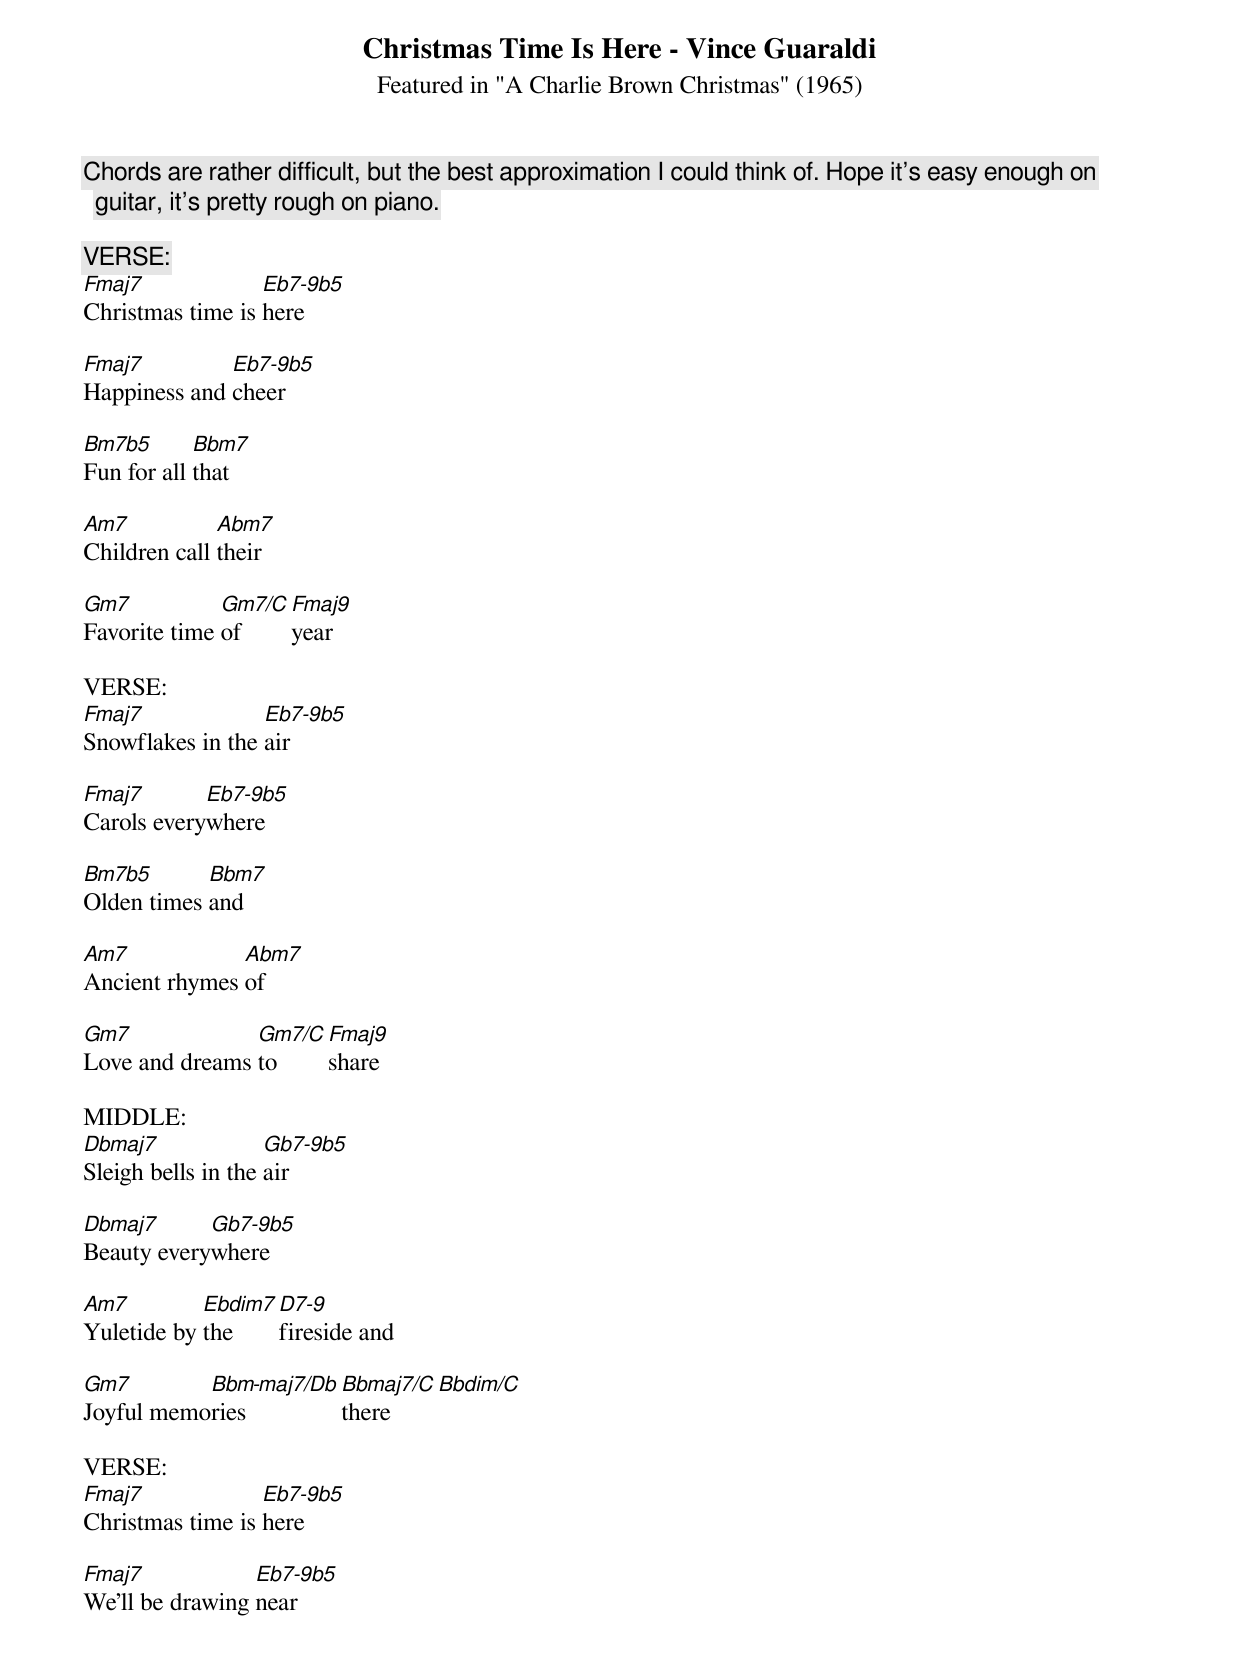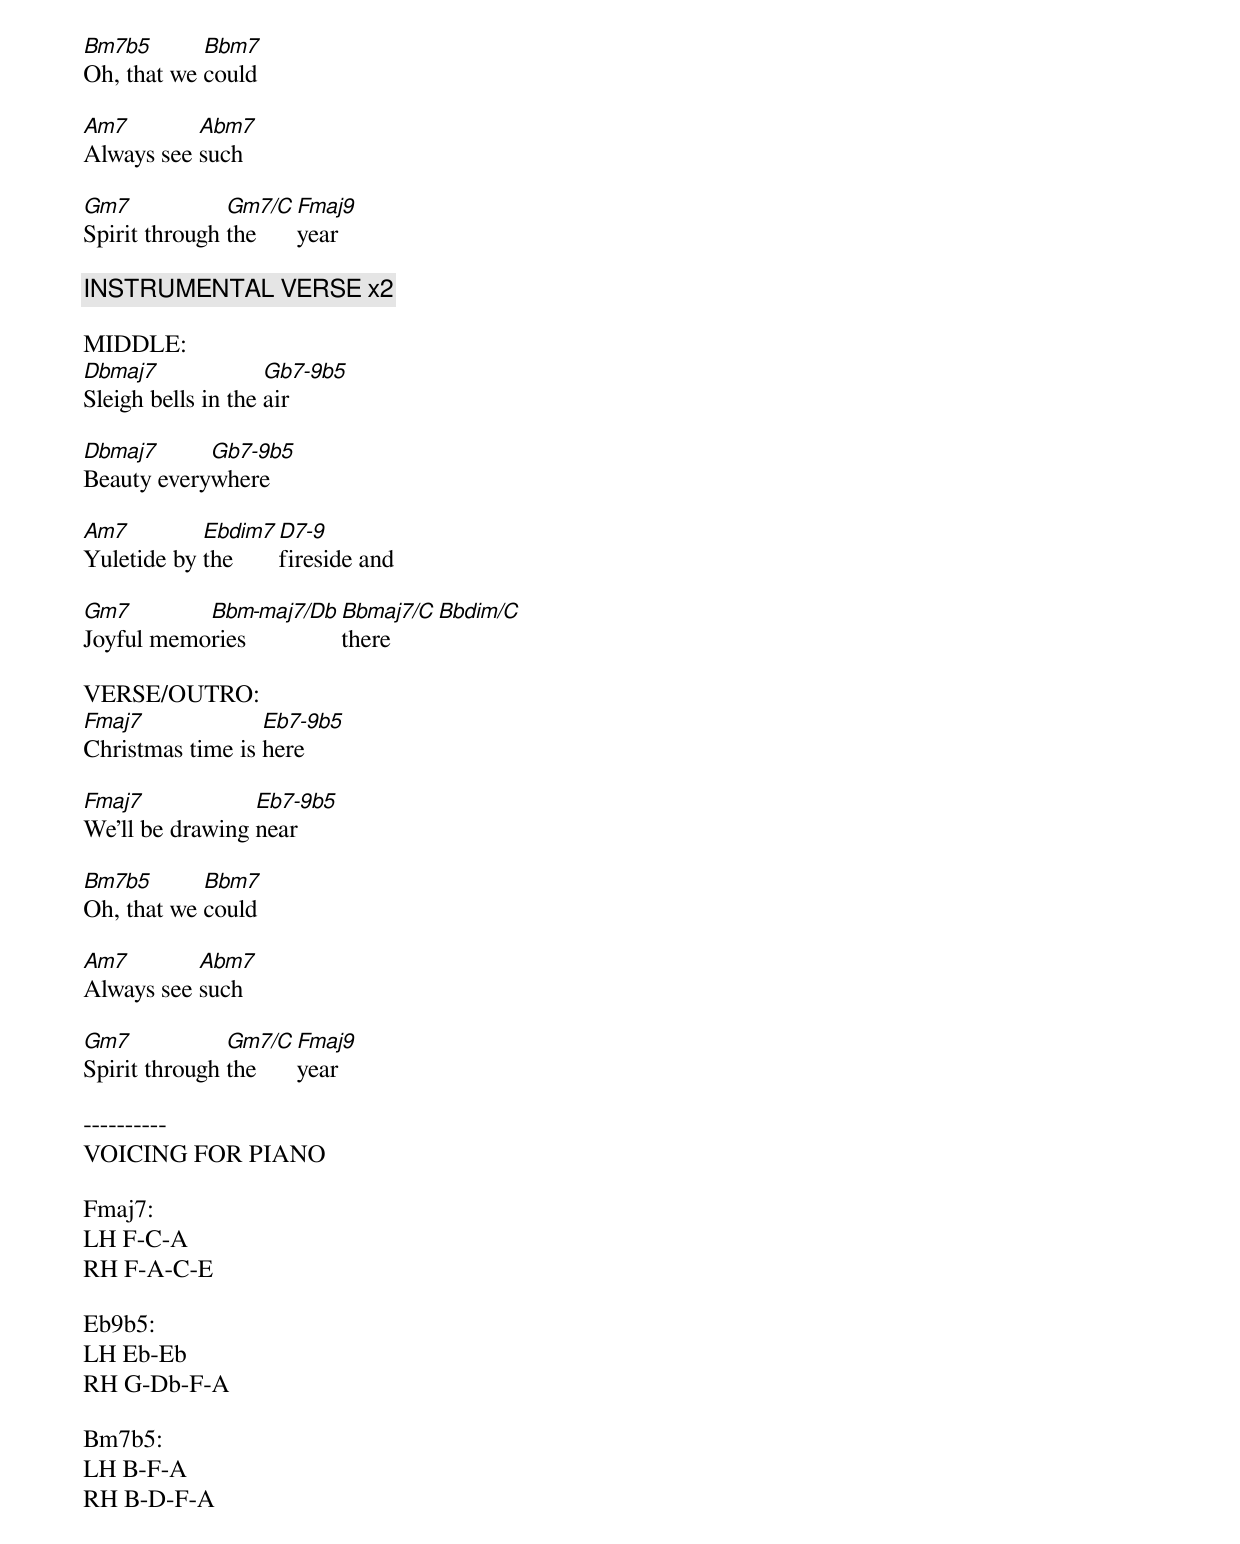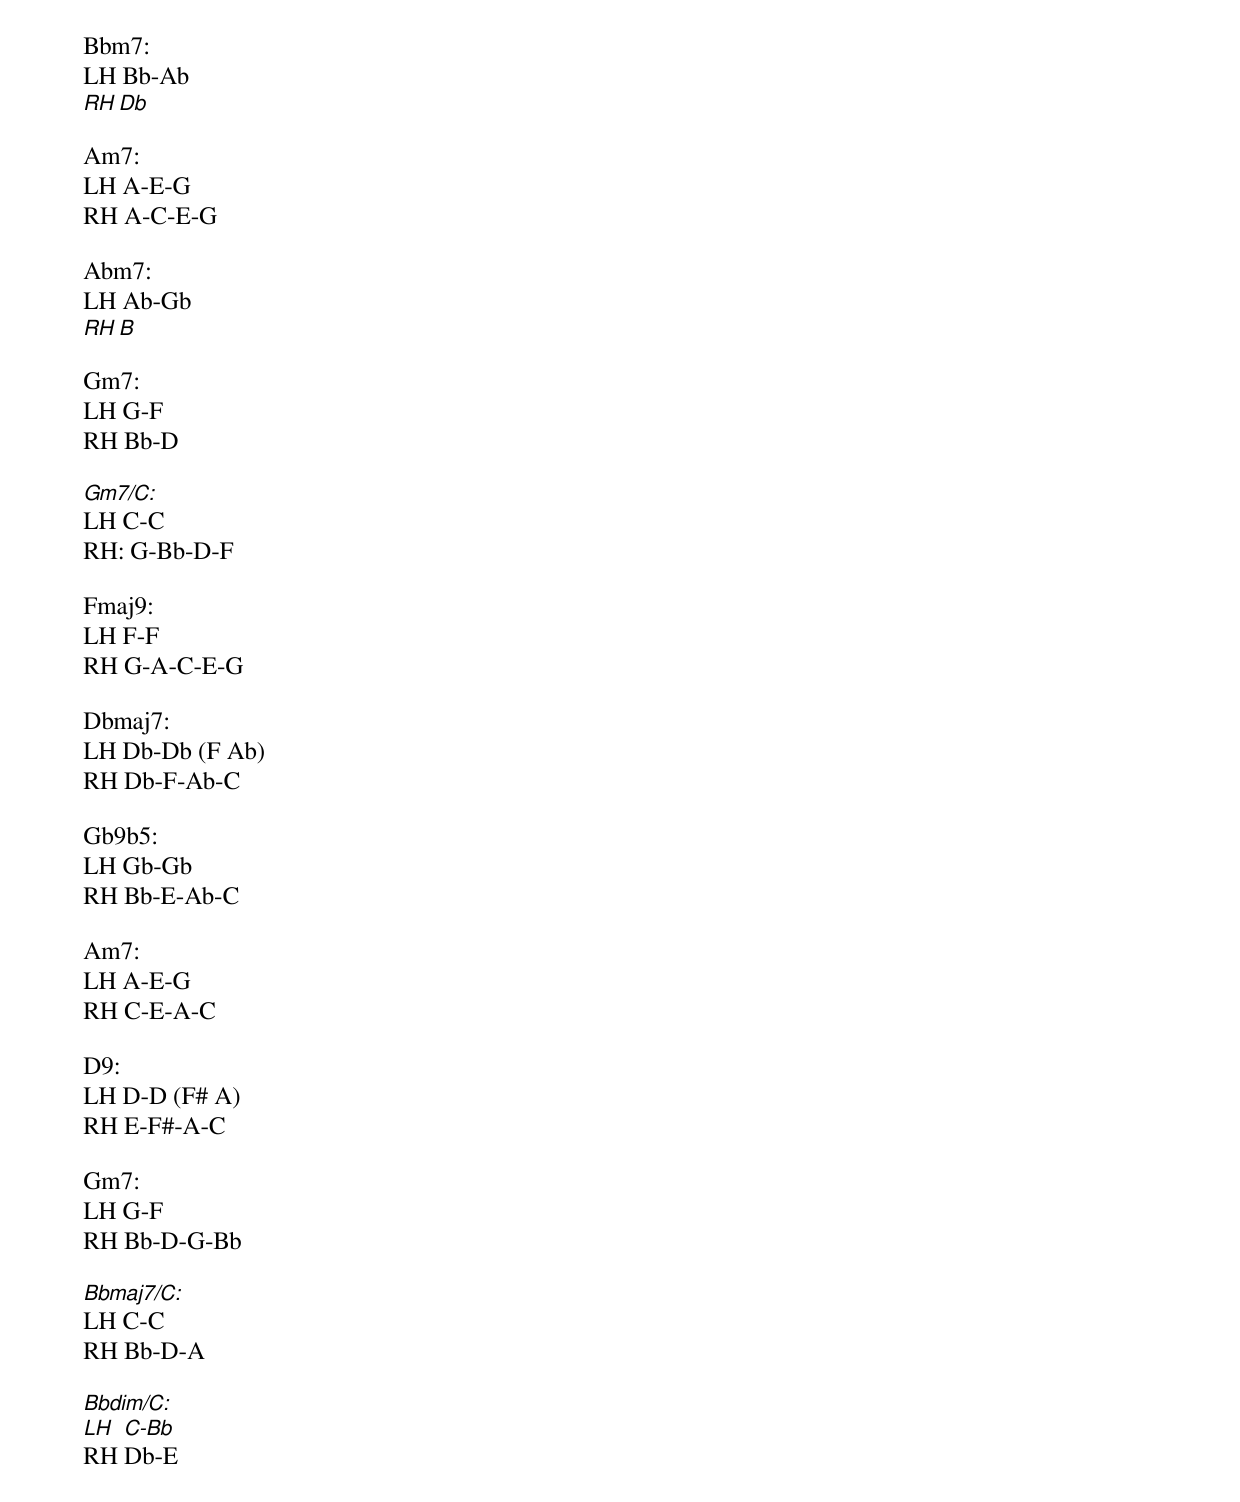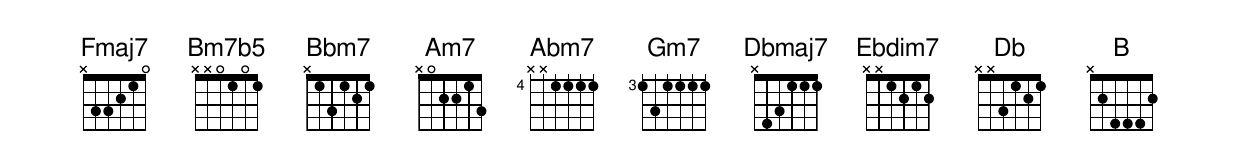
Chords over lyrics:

Christmas Time Is Here - Vince Guaraldi
Featured in "A Charlie Brown Christmas" (1965)
Chords are rather difficult, but the best approximation I could think of. Hope it's easy enough on guitar, it's pretty rough on piano.

VERSE:
Fmaj7             Eb7-9b5
Christmas time is here

Fmaj7         Eb7-9b5
Happiness and cheer

Bm7b5       Bbm7
Fun for all that

Am7           Abm7
Children call their

Gm7           Gm7/C Fmaj9
Favorite time of    year

VERSE:
Fmaj7             Eb7-9b5
Snowflakes in the air

Fmaj7       Eb7-9b5
Carols everywhere

Bm7b5       Bbm7
Olden times and

Am7            Abm7
Ancient rhymes of

Gm7             Gm7/C Fmaj9
Love and dreams to    share

MIDDLE:
Dbmaj7              Gb7-9b5
Sleigh bells in the air

Dbmaj7      Gb7-9b5
Beauty everywhere

Am7         Ebdim7 D7-9
Yuletide by the    fireside and

Gm7        Bbm-maj7/Db Bbmaj7/C Bbdim/C
Joyful memories        there

VERSE:
Fmaj7             Eb7-9b5
Christmas time is here

Fmaj7            Eb7-9b5
We'll be drawing near

Bm7b5       Bbm7
Oh, that we could

Am7        Abm7
Always see such

Gm7            Gm7/C Fmaj9
Spirit through the   year

[INSTRUMENTAL VERSE x2]

MIDDLE:
Dbmaj7              Gb7-9b5
Sleigh bells in the air

Dbmaj7      Gb7-9b5
Beauty everywhere

Am7         Ebdim7 D7-9
Yuletide by the    fireside and

Gm7        Bbm-maj7/Db Bbmaj7/C Bbdim/C
Joyful memories        there

VERSE/OUTRO:
Fmaj7             Eb7-9b5
Christmas time is here

Fmaj7            Eb7-9b5
We'll be drawing near

Bm7b5       Bbm7
Oh, that we could

Am7        Abm7
Always see such

Gm7            Gm7/C Fmaj9
Spirit through the   year

----------
VOICING FOR PIANO

Fmaj7:
LH F-C-A
RH F-A-C-E

Eb9b5:
LH Eb-Eb
RH G-Db-F-A

Bm7b5:
LH B-F-A
RH B-D-F-A

Bbm7:
LH Bb-Ab
RH Db

Am7:
LH A-E-G
RH A-C-E-G

Abm7:
LH Ab-Gb
RH B

Gm7:
LH G-F
RH Bb-D

Gm7/C:
LH C-C
RH: G-Bb-D-F

Fmaj9:
LH F-F
RH G-A-C-E-G

Dbmaj7:
LH Db-Db (F Ab)
RH Db-F-Ab-C

Gb9b5:
LH Gb-Gb
RH Bb-E-Ab-C

Am7:
LH A-E-G
RH C-E-A-C

D9:
LH D-D (F# A)
RH E-F#-A-C

Gm7:
LH G-F
RH Bb-D-G-Bb

Bbmaj7/C:
LH C-C
RH Bb-D-A

Bbdim/C:
LH C-Bb
RH Db-E
